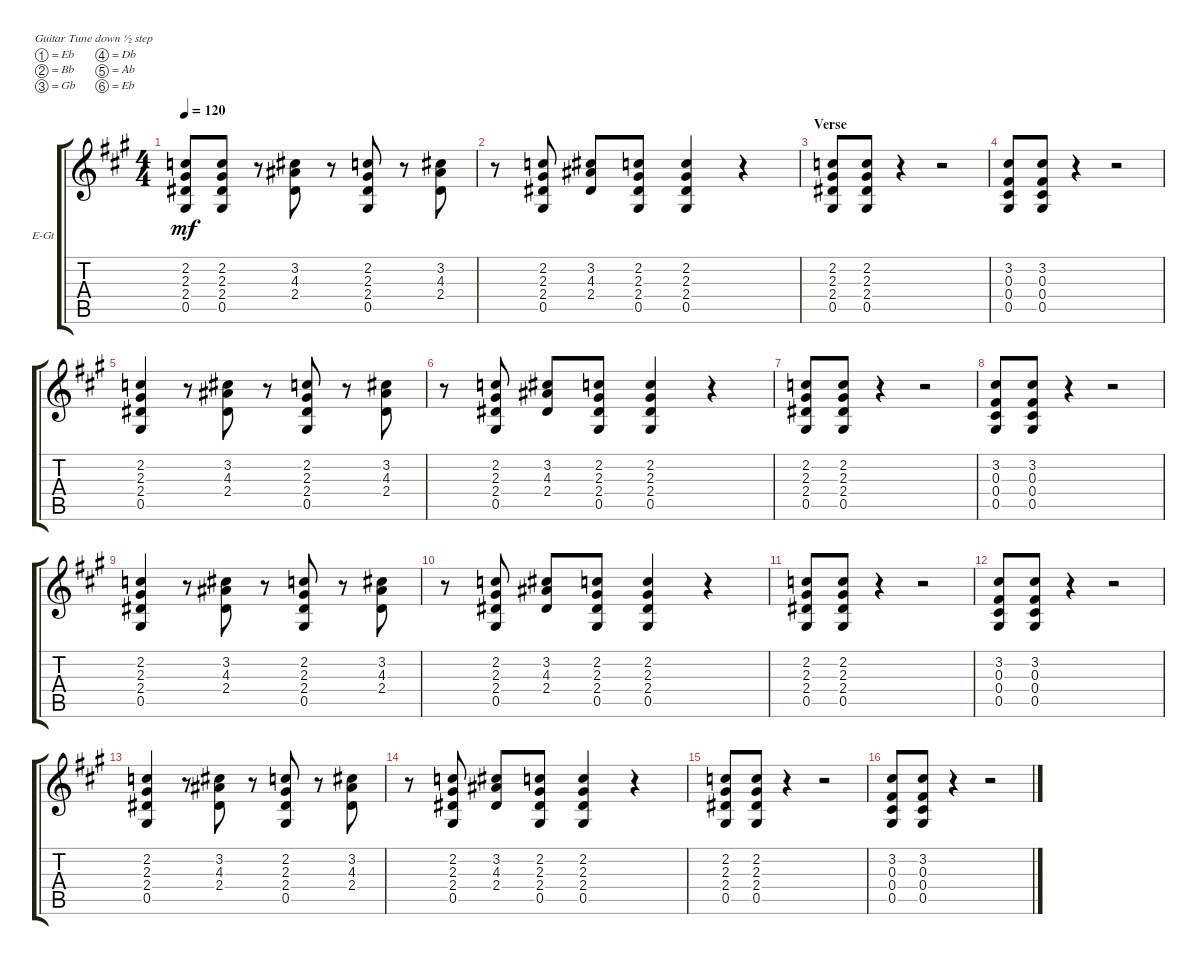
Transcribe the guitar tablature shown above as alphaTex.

\defaultSystemsLayout 4
\bracketExtendMode groupsimilarinstruments
\firstSystemTrackNameOrientation horizontal
\otherSystemsTrackNameOrientation horizontal
\track ("ACE FREHLEY" "E-Gt") {solo instrument distortionguitar}
\staff {score tabs}
\tuning (Eb4 Bb3 Gb3 Db3 Ab2 Eb2)
\ts (4 4)
\tempo 120
\clef g2
\ks a
(0.5 2.4 2.3 2.2).8{dy mf} (2.2 2.3 2.4 0.5).8 r.8 (3.2 4.3 2.4).8{beam invert} r.8 (0.5 2.4 2.3 2.2).8 r.8 (3.2 4.3 2.4).8{beam invert} |
r.8 (2.2 2.3 2.4 0.5).8 (3.2 4.3 2.4).8 (0.5 2.4 2.3 2.2).8 (2.2 2.3 2.4 0.5).4 r.4 |
\section ("" "Verse")
(2.2 2.3 2.4 0.5).8 (0.5 2.4 2.3 2.2).8 r.4 r.2 |
(3.2 0.3 0.4 0.5).8 (0.5 0.4 0.3 3.2).8 r.4 r.2 |
(2.2 2.3 2.4 0.5).4 r.8 (2.4 4.3 3.2).8{beam invert} r.8 (2.2 2.3 2.4 0.5).8 r.8 (2.4 4.3 3.2).8{beam invert} |
r.8 (0.5 2.4 2.3 2.2).8 (3.2 4.3 2.4).8 (2.2 2.3 2.4 0.5).8 (0.5 2.4 2.3 2.2).4 r.4 |
(2.2 2.3 2.4 0.5).8 (0.5 2.4 2.3 2.2).8 r.4 r.2 |
(3.2 0.3 0.4 0.5).8 (0.5 0.4 0.3 3.2).8 r.4 r.2 |
(2.2 2.3 2.4 0.5).4 r.8 (2.4 4.3 3.2).8{beam invert} r.8 (2.2 2.3 2.4 0.5).8 r.8 (2.4 4.3 3.2).8{beam invert} |
r.8 (0.5 2.4 2.3 2.2).8 (3.2 4.3 2.4).8 (2.2 2.3 2.4 0.5).8 (0.5 2.4 2.3 2.2).4 r.4 |
(2.2 2.3 2.4 0.5).8 (0.5 2.4 2.3 2.2).8 r.4 r.2 |
(3.2 0.3 0.4 0.5).8 (0.5 0.4 0.3 3.2).8 r.4 r.2 |
(2.2 2.3 2.4 0.5).4 r.8 (2.4 4.3 3.2).8{beam invert} r.8 (2.2 2.3 2.4 0.5).8 r.8 (2.4 4.3 3.2).8{beam invert} |
r.8 (0.5 2.4 2.3 2.2).8 (3.2 4.3 2.4).8 (2.2 2.3 2.4 0.5).8 (0.5 2.4 2.3 2.2).4 r.4 |
(2.2 2.3 2.4 0.5).8 (0.5 2.4 2.3 2.2).8 r.4 r.2 |
(3.2 0.3 0.4 0.5).8 (0.5 0.4 0.3 3.2).8 r.4 r.2
